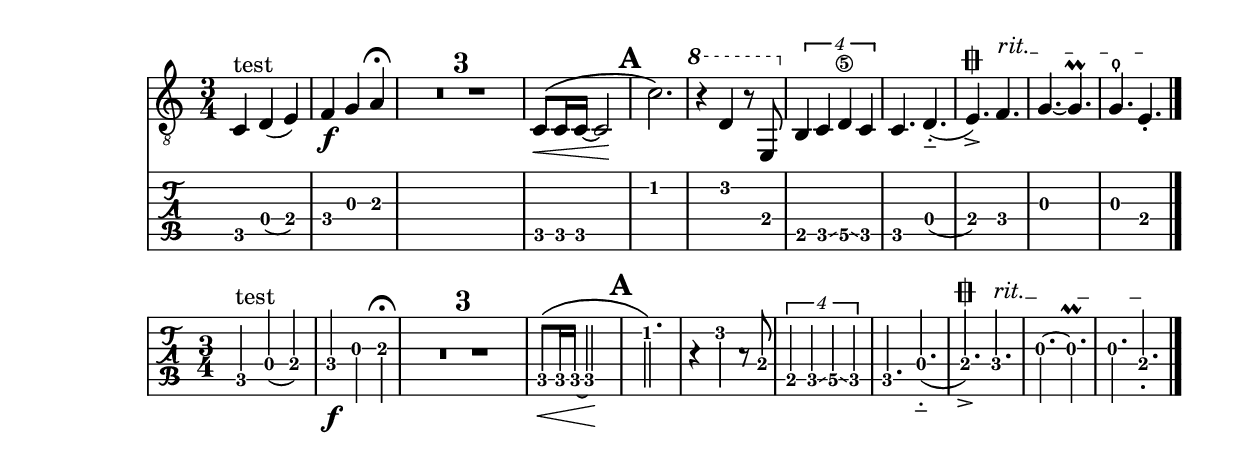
\version "2.14.0"

\header{ texidoc = "As default, tablature staves show only the fret numbers, because
                    in most situations, they are combined with normal staves.
                    When used without standard notation, @code{tabFullNotation}
                    can be used."
       }

tabstuff = {
  \time 3/4
  \compressFullBarRests
  c4^"test" d( e) |
  f4\f g a^\fermata |
  R2.*3 |
  c8\<\( c16 c ~ c2\! |
  \mark \default
  c'2.\) |
  \ottava #1
  r4 d'4 r8 e |
  \ottava #0
  \times 3/4 { b,4 c \glissando d\5 \glissando c } |
  c4. d-_( |
  e\varcoda-> )
  \override TextSpanner #'(bound-details left text) = "rit." f\startTextSpan |
  g ~ g\prall |
  g\thumb e-.\stopTextSpan
  \bar "|."
}

\score {
  <<
    \new Staff { \clef "G_8" \tabstuff }
    \new TabStaff   { \tabstuff }
  >>
}

\score {
  \new TabStaff {
    \tabFullNotation
    \tabstuff
  }
}
